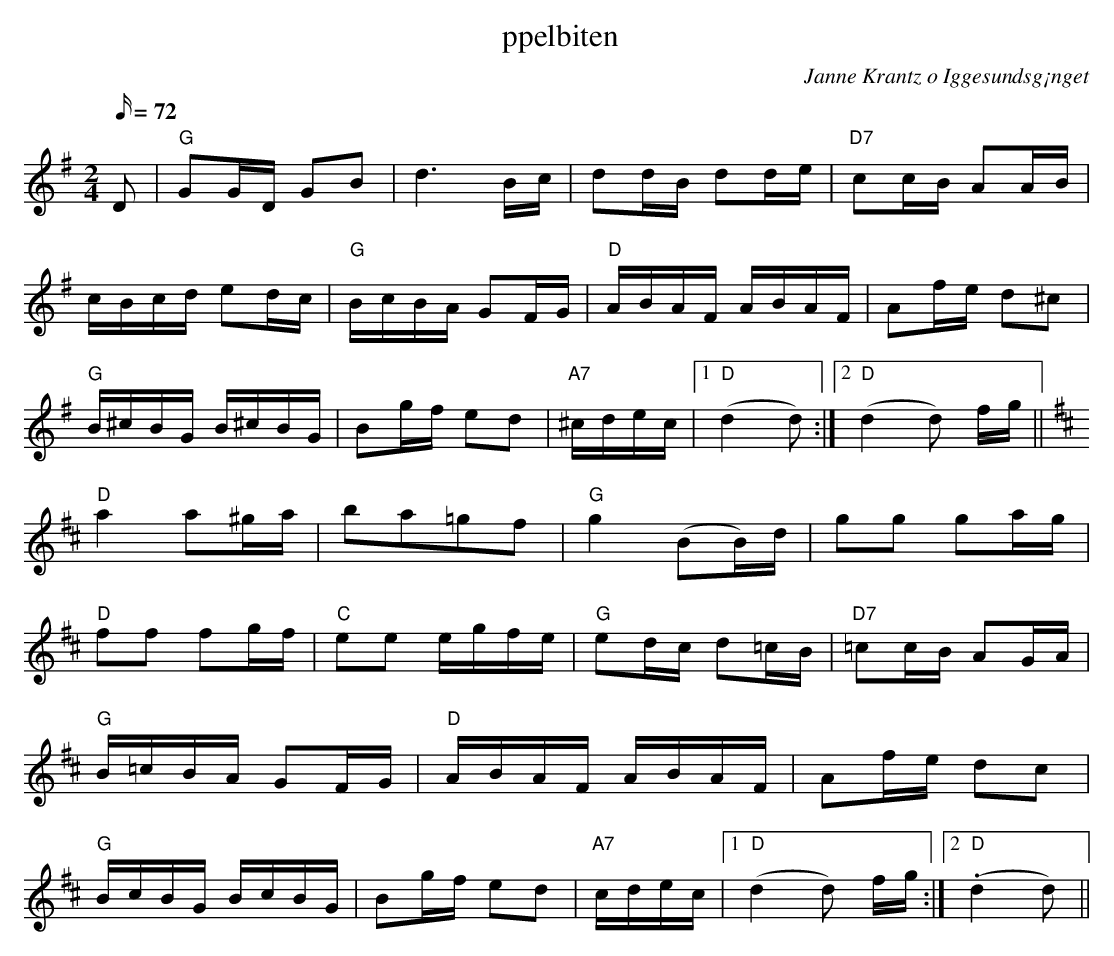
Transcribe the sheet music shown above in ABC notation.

X:1
T: ppelbiten
C:Janne Krantz o Iggesundsg¡nget
M:2/4
L:1/16
Q:72
K:G
D2 | "G"G2GD G2B2 | d6     Bc | d2dB d2de | "D7"c2cB A2AB |
cBcd e2dc | "G"BcBA G2FG | "D"ABAF ABAF | A2fe d2^c2 |
"G"B^cBG B^cBG | B2gf e2d2 | "A7"^cdec |1 "D"(d4d2):|2"D"(d4d2) fg||
K:D
"D"a4 a2^ga| b2a2=g2f2|"G"g4 (B2B)d|g2g2 g2ag|
"D"f2f2 f2gf|"C"e2e2 egfe|"G"e2dc d2=cB|"D7"=c2cB A2GA|
"G"B=cBA G2FG| "D"ABAF ABAF | A2fe d2c2 |
"G"BcBG BcBG | B2gf e2d2 | "A7"cdec |1 "D"(d4d2) fg:|2."D"(d4d2)||
